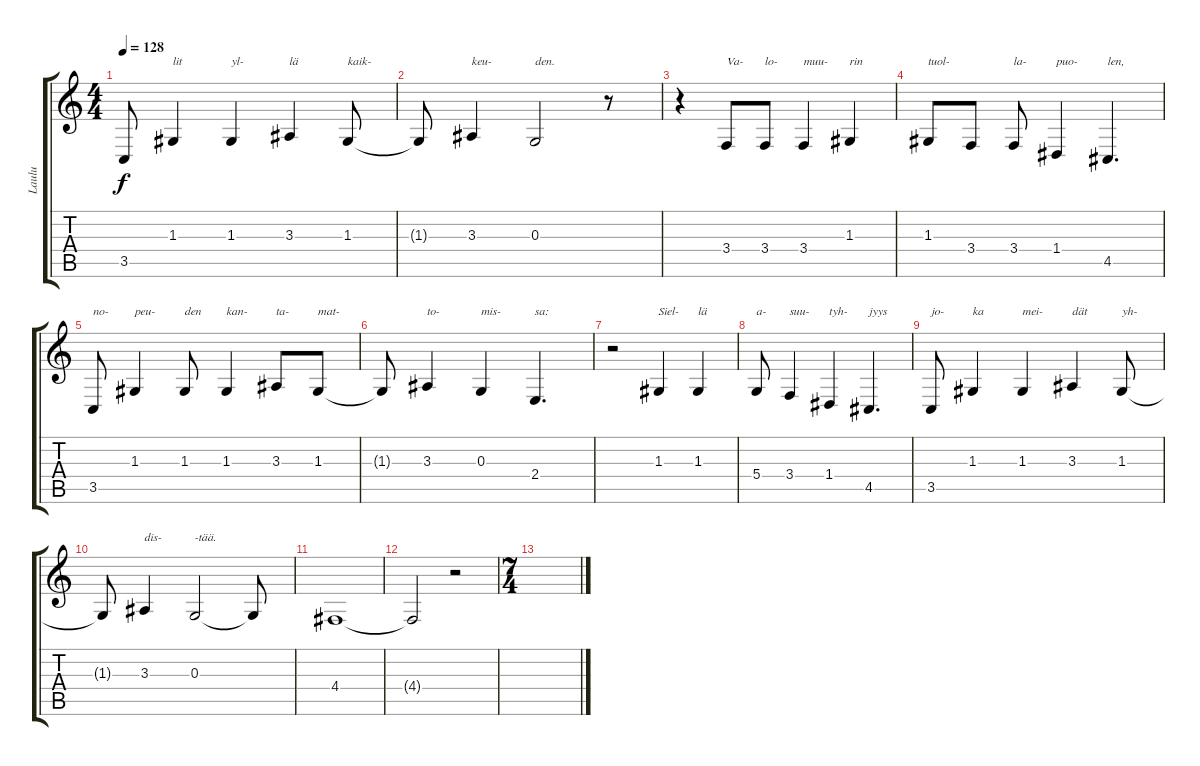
\track ("Laulu" "Laulu") {instrument clarinet}
\staff {score tabs}
\tuning (E4 B3 G3 D3 A2 E2) {hide}
\ts (4 4)
\tempo 128
\clef g2
\ks aminor
3.5{t}.8{dy f} 1.3.4{txt "lit"} 1.3.4{txt "yl-"} 3.3.4{txt "lä"} 1.3.8{txt "kaik-"} |
1.3{t}.8 3.3.4{txt "keu-"} 0.3.2{txt "den."} r.8 |
r.4 3.4.8{txt "Va-"} 3.4.8{txt "lo-"} 3.4.4{txt "muu-"} 1.3.4{txt "rin"} |
1.3.8{txt "tuol-"} 3.4.8 3.4.8{txt "la-"} 1.4.4{txt "puo-"} 4.5.4{d txt "len,"} |
3.5.8{txt "no-"} 1.3.4{txt "peu-"} 1.3.8{txt "den"} 1.3.4{txt "kan-"} 3.3.8{txt "ta-"} 1.3.8{txt "mat-"} |
1.3{t}.8 3.3.4{txt "to-"} 0.3.4{txt "mis-"} 2.4.4{d txt "sa:"} |
r.2 1.3.4{txt "Siel-"} 1.3.4{txt "lä"} |
5.4.8{txt "a-"} 3.4.4{txt "suu-"} 1.4.4{txt "tyh-"} 4.5.4{d txt "jyys"} |
3.5.8{txt "jo-"} 1.3.4{txt "ka"} 1.3.4{txt "mei-"} 3.3.4{txt "dät"} 1.3.8{txt "yh-"} |
1.3{t}.8 3.3.4{txt "dis-"} 0.3.2{txt "-tää."} 0.3{t}.8 |
4.4.1 |
4.4{t}.2 r.2 |
\ts (7 4)
